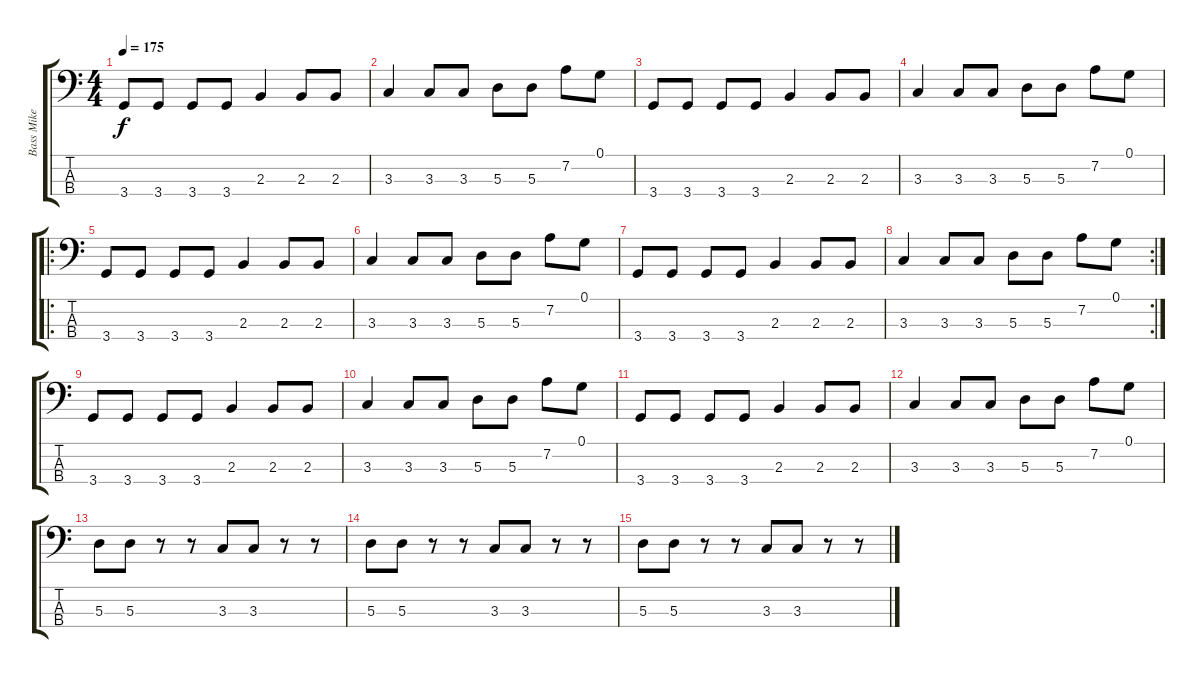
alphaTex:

\track ("Bass Mike Dirnt" "Bass Mike ") {instrument electricbasspick}
\staff {score tabs}
\tuning (G2 D2 A1 E1) {hide}
\ts (4 4)
\tempo 175
\clef f4
\ks c
3.4.8{dy f} 3.4.8 3.4.8 3.4.8 2.3.4 2.3.8 2.3.8 |
3.3.4 3.3.8 3.3.8 5.3.8 5.3.8 7.2.8 0.1.8 |
3.4.8 3.4.8 3.4.8 3.4.8 2.3.4 2.3.8 2.3.8 |
3.3.4 3.3.8 3.3.8 5.3.8 5.3.8 7.2.8 0.1.8 |
\ro
3.4.8 3.4.8 3.4.8 3.4.8 2.3.4 2.3.8 2.3.8 |
3.3.4 3.3.8 3.3.8 5.3.8 5.3.8 7.2.8 0.1.8 |
3.4.8 3.4.8 3.4.8 3.4.8 2.3.4 2.3.8 2.3.8 |
\rc 2
3.3.4 3.3.8 3.3.8 5.3.8 5.3.8 7.2.8 0.1.8 |
3.4.8 3.4.8 3.4.8 3.4.8 2.3.4 2.3.8 2.3.8 |
3.3.4 3.3.8 3.3.8 5.3.8 5.3.8 7.2.8 0.1.8 |
3.4.8 3.4.8 3.4.8 3.4.8 2.3.4 2.3.8 2.3.8 |
3.3.4 3.3.8 3.3.8 5.3.8 5.3.8 7.2.8 0.1.8 |
5.3.8 5.3.8 r.8 r.8 3.3.8 3.3.8 r.8 r.8 |
5.3.8 5.3.8 r.8 r.8 3.3.8 3.3.8 r.8 r.8 |
5.3.8 5.3.8 r.8 r.8 3.3.8 3.3.8 r.8 r.8
